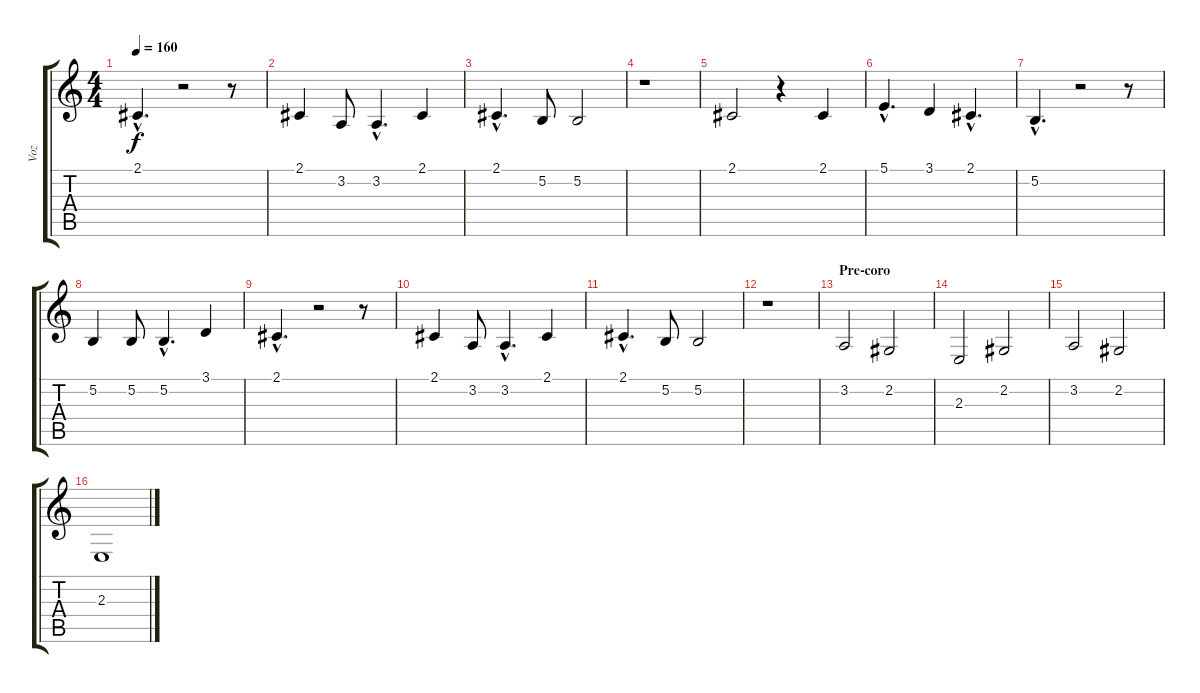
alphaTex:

\track ("Voz" "Voz") {instrument lead8bassandlead}
\staff {score tabs}
\tuning (B3 Gb3 D3 A2 E2 B1) {hide}
\ts (4 4)
\tempo 160
\clef g2
\ks c
2.1{hac}.4{d dy f} r.2 r.8 |
2.1.4 3.2.8 3.2{hac}.4{d} 2.1.4 |
2.1{hac}.4{d} 5.2.8 5.2.2 |
r.1 |
2.1.2 r.4 2.1.4 |
5.1{hac}.4{d} 3.1.4 2.1{hac}.4{d} |
5.2{hac}.4{d} r.2 r.8 |
5.2.4 5.2.8 5.2{hac}.4{d} 3.1.4 |
2.1{hac}.4{d} r.2 r.8 |
2.1.4 3.2.8 3.2{hac}.4{d} 2.1.4 |
2.1{hac}.4{d} 5.2.8 5.2.2 |
r.1 |
\section ("" "Pre-coro")
3.2.2 2.2.2 |
2.3.2 2.2.2 |
3.2.2 2.2.2 |
2.3.1
